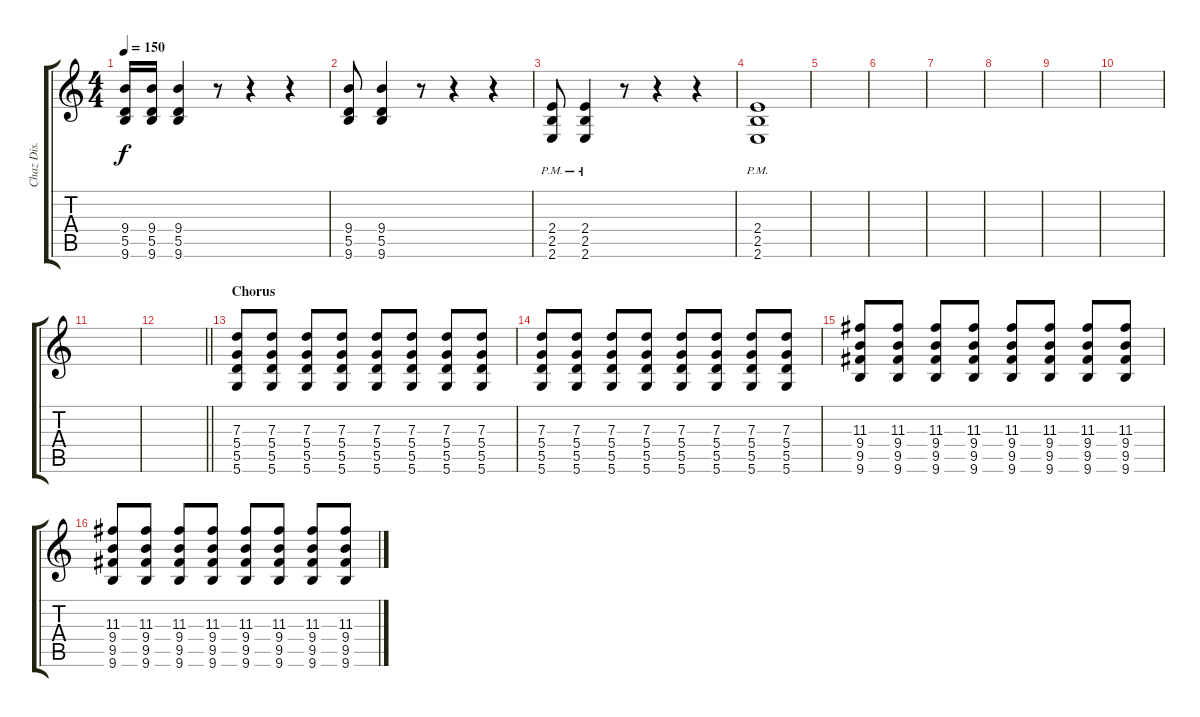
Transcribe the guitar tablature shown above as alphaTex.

\track ("Chaz Dis." "Chaz Dis.") {instrument distortionguitar}
\staff {score tabs}
\tuning (E4 B3 G3 D3 A2 D2) {hide}
\ts (4 4)
\tempo 150
\clef g2
\ks c
(9.4 5.5 9.6).16{dy f} (9.4 5.5 9.6).16 (9.4 5.5 9.6).4 r.8 r.4 r.4 |
(9.4 5.5 9.6).8 (9.4 5.5 9.6).4 r.8 r.4 r.4 |
(2.4{pm} 2.5{pm} 2.6{pm}).8 (2.4{pm} 2.5{pm} 2.6{pm}).4 r.8 r.4 r.4 |
(2.4{pm} 2.5{pm} 2.6{pm}).1 |
|
|
|
|
|
|
|
\barLineRight lightlight
|
\section ("" "Chorus")
(7.3 5.4 5.5 5.6).8 (7.3 5.4 5.5 5.6).8 (7.3 5.4 5.5 5.6).8 (7.3 5.4 5.5 5.6).8 (7.3 5.4 5.5 5.6).8 (7.3 5.4 5.5 5.6).8 (7.3 5.4 5.5 5.6).8 (7.3 5.4 5.5 5.6).8 |
(7.3 5.4 5.5 5.6).8 (7.3 5.4 5.5 5.6).8 (7.3 5.4 5.5 5.6).8 (7.3 5.4 5.5 5.6).8 (7.3 5.4 5.5 5.6).8 (7.3 5.4 5.5 5.6).8 (7.3 5.4 5.5 5.6).8 (7.3 5.4 5.5 5.6).8 |
(11.3 9.4 9.5 9.6).8 (11.3 9.4 9.5 9.6).8 (11.3 9.4 9.5 9.6).8 (11.3 9.4 9.5 9.6).8 (11.3 9.4 9.5 9.6).8 (11.3 9.4 9.5 9.6).8 (11.3 9.4 9.5 9.6).8 (11.3 9.4 9.5 9.6).8 |
(11.3 9.4 9.5 9.6).8 (11.3 9.4 9.5 9.6).8 (11.3 9.4 9.5 9.6).8 (11.3 9.4 9.5 9.6).8 (11.3 9.4 9.5 9.6).8 (11.3 9.4 9.5 9.6).8 (11.3 9.4 9.5 9.6).8 (11.3 9.4 9.5 9.6).8
